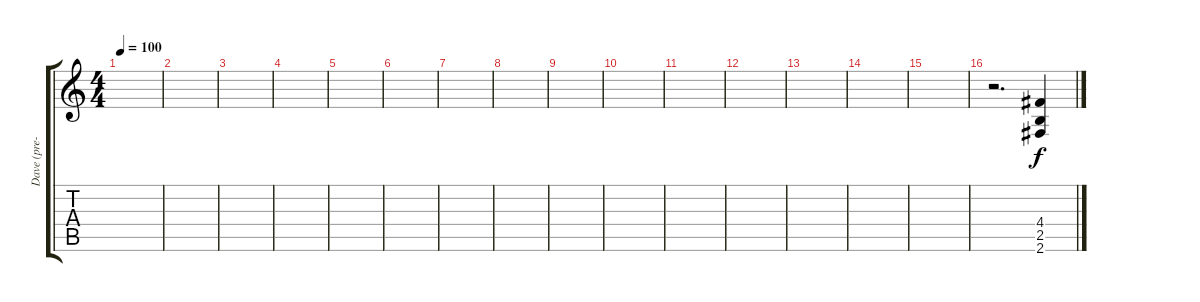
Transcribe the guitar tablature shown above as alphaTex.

\track ("Dave (pre-chorus and chorus)" "Dave (pre-") {instrument overdrivenguitar}
\staff {score tabs}
\tuning (E4 B3 G3 D3 A2 E2) {hide}
\ts (4 4)
\tempo 100
\clef g2
\ks c
|
|
|
|
|
|
|
|
|
|
|
|
|
|
|
r.2{d} (4.4 2.5 2.6).4
